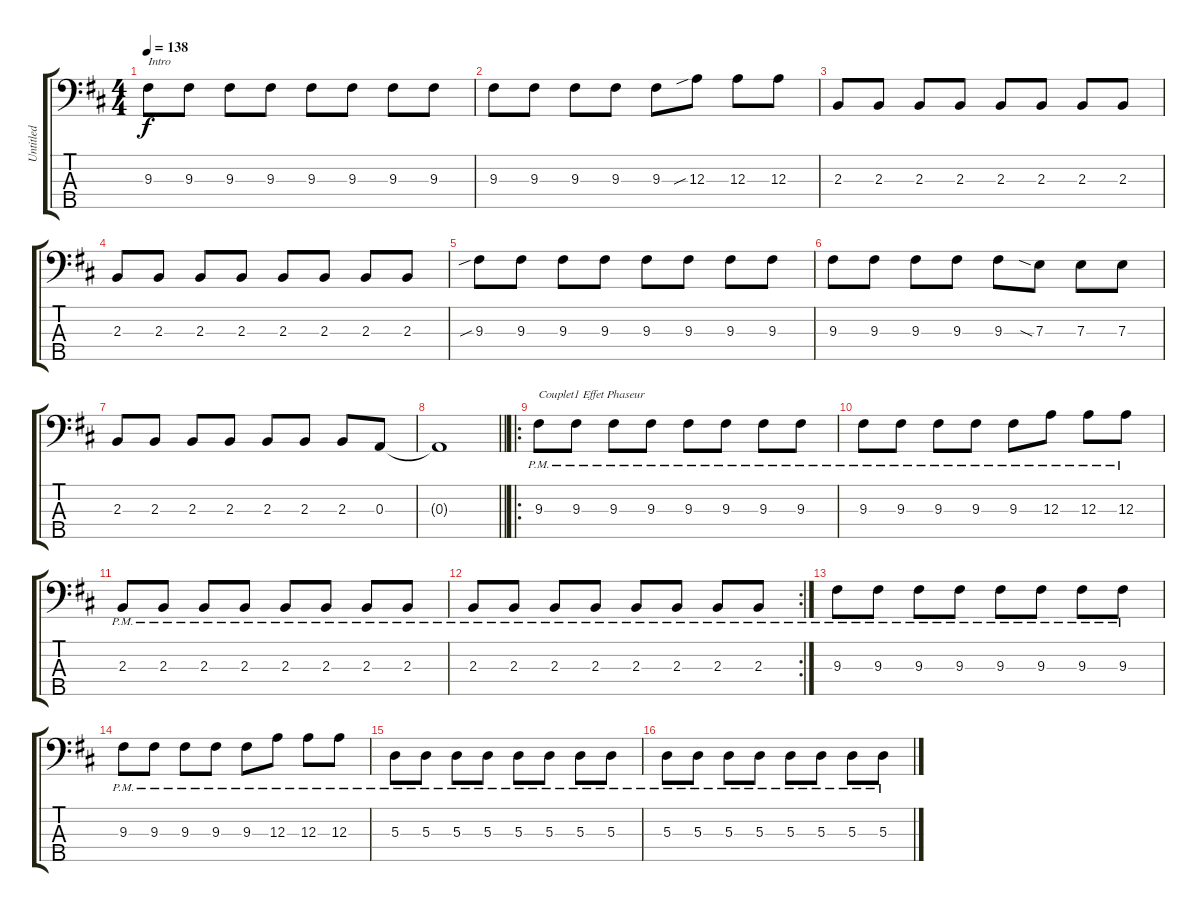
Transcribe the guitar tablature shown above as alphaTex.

\track ("Untitled" "Untitled") {instrument electricbassfinger}
\staff {score tabs}
\tuning (G2 D2 A1 E1 A0) {hide}
\ts (4 4)
\tempo 138
\clef f4
\ks d
9.3.8{txt "Intro" dy f instrument electricbassfinger} 9.3.8 9.3.8 9.3.8 9.3.8 9.3.8 9.3.8 9.3.8 |
9.3.8 9.3.8 9.3.8 9.3.8 9.3.8 12.3{sib}.8 12.3.8 12.3.8 |
2.3.8 2.3.8 2.3.8 2.3.8 2.3.8 2.3.8 2.3.8 2.3.8 |
2.3.8 2.3.8 2.3.8 2.3.8 2.3.8 2.3.8 2.3.8 2.3.8 |
9.3{sib}.8 9.3.8 9.3.8 9.3.8 9.3.8 9.3.8 9.3.8 9.3.8 |
9.3.8 9.3.8 9.3.8 9.3.8 9.3.8 7.3{sia}.8 7.3.8 7.3.8 |
2.3.8 2.3.8 2.3.8 2.3.8 2.3.8 2.3.8 2.3.8 0.3.8 |
\barLineRight lightlight
0.3{t}.1 |
\ro
9.3{pm}.8{txt "Couplet1 Effet Phaseur"} 9.3{pm}.8 9.3{pm}.8 9.3{pm}.8 9.3{pm}.8 9.3{pm}.8 9.3{pm}.8 9.3{pm}.8 |
9.3{pm}.8 9.3{pm}.8 9.3{pm}.8 9.3{pm}.8 9.3{pm}.8 12.3{pm}.8 12.3{pm}.8 12.3{pm}.8 |
2.3{pm}.8 2.3{pm}.8 2.3{pm}.8 2.3{pm}.8 2.3{pm}.8 2.3{pm}.8 2.3{pm}.8 2.3{pm}.8 |
\rc 2
2.3{pm}.8 2.3{pm}.8 2.3{pm}.8 2.3{pm}.8 2.3{pm}.8 2.3{pm}.8 2.3{pm}.8 2.3{pm}.8 |
9.3{pm}.8 9.3{pm}.8 9.3{pm}.8 9.3{pm}.8 9.3{pm}.8 9.3{pm}.8 9.3{pm}.8 9.3{pm}.8 |
9.3{pm}.8 9.3{pm}.8 9.3{pm}.8 9.3{pm}.8 9.3{pm}.8 12.3{pm}.8 12.3{pm}.8 12.3{pm}.8 |
5.3{pm}.8 5.3{pm}.8 5.3{pm}.8 5.3{pm}.8 5.3{pm}.8 5.3{pm}.8 5.3{pm}.8 5.3{pm}.8 |
5.3{pm}.8 5.3{pm}.8 5.3{pm}.8 5.3{pm}.8 5.3{pm}.8 5.3{pm}.8 5.3{pm}.8 5.3{pm}.8
